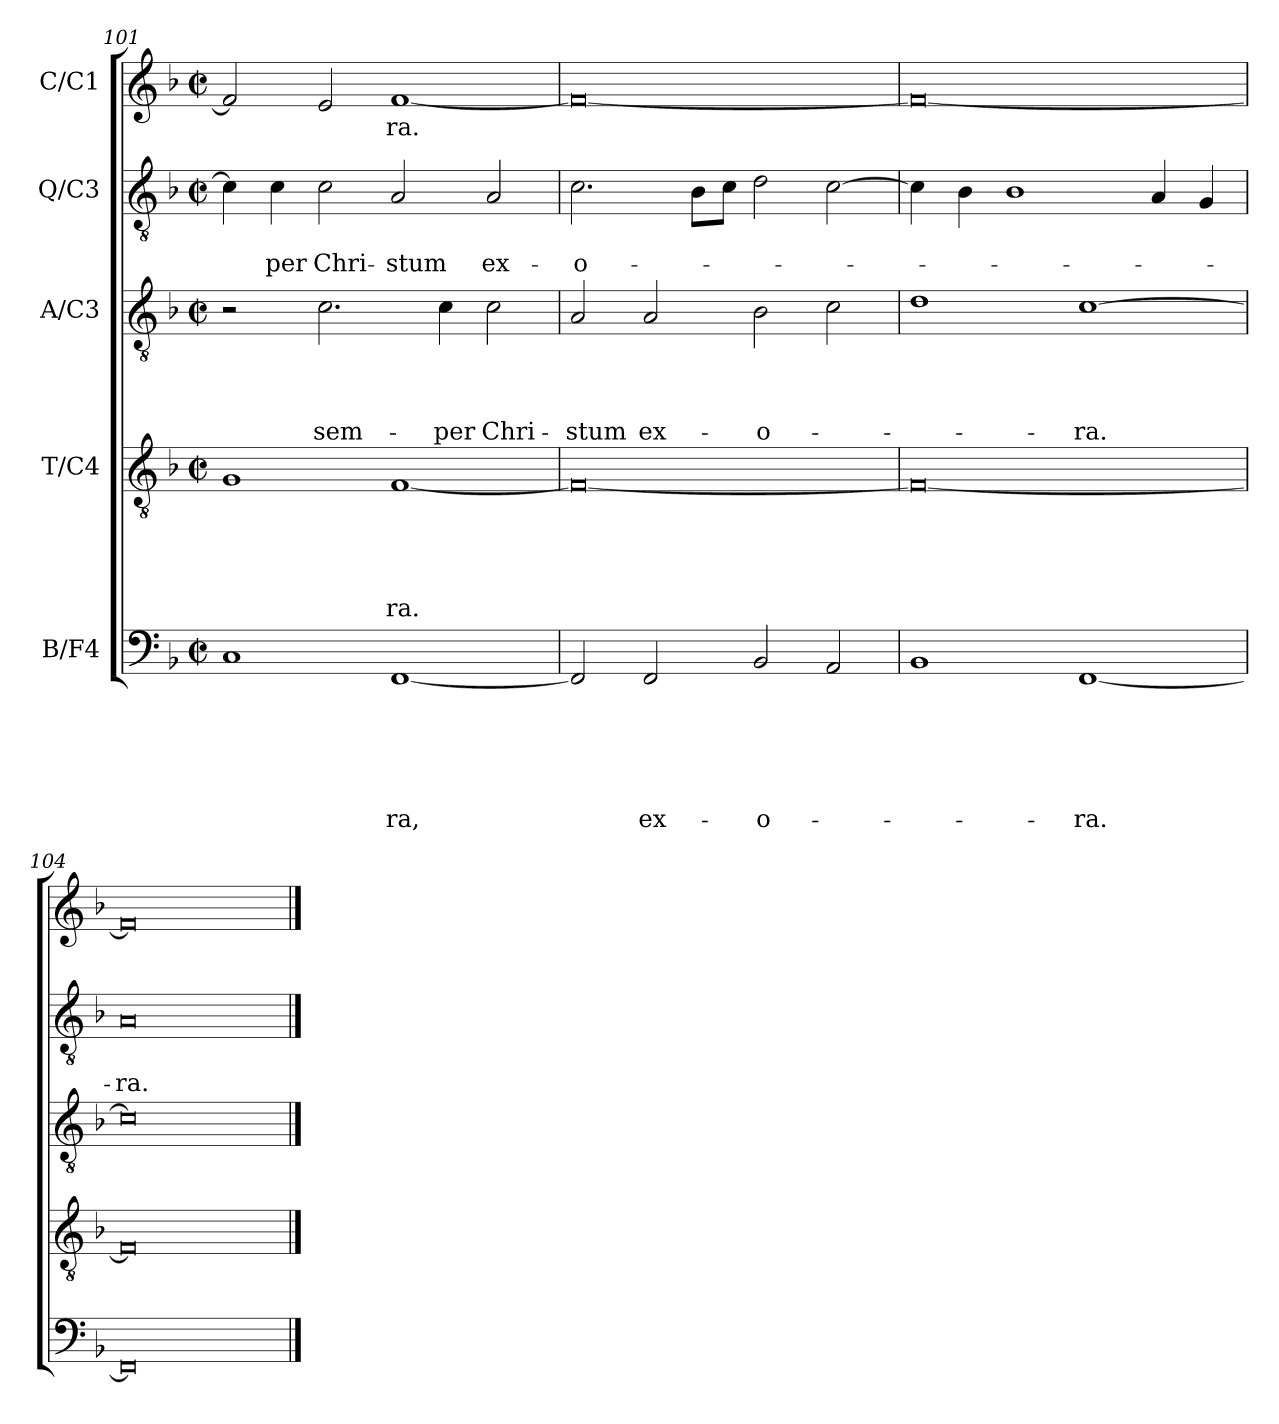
**kern	**text	**text	**text	**text	**text	**text	**kern	**text	**text	**text	**text	**text	**kern	**text	**text	**text	**text	**kern	**text	**text	**kern	**text
*part5	*part5	*part5	*part5	*part5	*part5	*part5	*part4	*part4	*part4	*part4	*part4	*part4	*part3	*part3	*part3	*part3	*part3	*part2	*part2	*part2	*part1	*part1
*staff5	*staff5	*staff5	*staff5	*staff5	*staff5	*staff5	*staff4	*staff4	*staff4	*staff4	*staff4	*staff4	*staff3	*staff3	*staff3	*staff3	*staff3	*staff2	*staff2	*staff2	*staff1	*staff1
*I"B/F4	*	*	*	*	*	*	*I"T/C4	*	*	*	*	*	*I"A/C3	*	*	*	*	*I"Q/C3	*	*	*I"C/C1	*
!!LO:LB:g=z
*clefF4	*	*	*	*	*	*	*clefGv2	*	*	*	*	*	*clefGv2	*	*	*	*	*clefGv2	*	*	*clefG2	*
*k[b-]	*	*	*	*	*	*	*k[b-]	*	*	*	*	*	*k[b-]	*	*	*	*	*k[b-]	*	*	*k[b-]	*
*F:	*	*	*	*	*	*	*F:	*	*	*	*	*	*F:	*	*	*	*	*F:	*	*	*F:	*
*M2/2	*	*	*	*	*	*	*M2/2	*	*	*	*	*	*M2/2	*	*	*	*	*M2/2	*	*	*M2/2	*
*met(c|)	*	*	*	*	*	*	*met(c|)	*	*	*	*	*	*met(c|)	*	*	*	*	*met(c|)	*	*	*met(c|)	*
=101	=101	=101	=101	=101	=101	=101	=101	=101	=101	=101	=101	=101	=101	=101	=101	=101	=101	=101	=101	=101	=101	=101
1C	.	.	.	.	.	.	1G	.	.	.	.	.	2r	.	.	.	.	4c\]	.	.	2f/]	.
!	!	!	!	!	!	!	!	!	!	!	!	!	!	!	!	!	!	!	!	!LO:LY:b	!	!
.	.	.	.	.	.	.	.	.	.	.	.	.	.	.	.	.	.	4c\	.	-per	.	.
!	!	!	!	!	!	!	!	!	!	!	!	!	!	!	!	!	!LO:LY:b	!	!	!LO:LY:b	!	!
.	.	.	.	.	.	.	.	.	.	.	.	.	2.c\	.	.	.	sem-	2c\	.	Chri-	2e/	.
!	!	!	!	!	!	!LO:LY:b	!	!	!	!	!	!LO:LY:b	!	!	!	!	!	!	!	!LO:LY:b	!	!LO:LY:b
[1FF	.	.	.	.	.	-ra,	[1F	.	.	.	.	-ra.	.	.	.	.	.	2A/	.	-stum	[1f	-ra.
!	!	!	!	!	!	!	!	!	!	!	!	!	!	!	!	!	!LO:LY:b	!	!	!	!	!
.	.	.	.	.	.	.	.	.	.	.	.	.	4c\	.	.	.	-per	.	.	.	.	.
!	!	!	!	!	!	!	!	!	!	!	!	!	!	!	!	!	!LO:LY:b	!	!	!LO:LY:b	!	!
.	.	.	.	.	.	.	.	.	.	.	.	.	2c\	.	.	.	Chri-	2A/	.	ex-	.	.
=102	=102	=102	=102	=102	=102	=102	=102	=102	=102	=102	=102	=102	=102	=102	=102	=102	=102	=102	=102	=102	=102	=102
!	!	!	!	!	!	!	!	!	!	!	!	!	!	!	!	!	!LO:LY:b	!	!	!LO:LY:b	!	!
2FF/]	.	.	.	.	.	.	0F_	.	.	.	.	.	2A/	.	.	.	-stum	2.c\	.	-o-	0f_	.
!	!	!	!	!	!	!LO:LY:b	!	!	!	!	!	!	!	!	!	!	!LO:LY:b	!	!	!	!	!
2FF/	.	.	.	.	.	ex-	.	.	.	.	.	.	2A/	.	.	.	ex-	.	.	.	.	.
.	.	.	.	.	.	.	.	.	.	.	.	.	.	.	.	.	.	8B-\L	.	.	.	.
.	.	.	.	.	.	.	.	.	.	.	.	.	.	.	.	.	.	8c\J	.	.	.	.
!	!	!	!	!	!	!LO:LY:b	!	!	!	!	!	!	!	!	!	!	!LO:LY:b	!	!	!	!	!
2BB-/	.	.	.	.	.	-o-	.	.	.	.	.	.	2B-\	.	.	.	-o-	2d\	.	.	.	.
2AA/	.	.	.	.	.	.	.	.	.	.	.	.	2c\	.	.	.	.	[2c\	.	.	.	.
=103	=103	=103	=103	=103	=103	=103	=103	=103	=103	=103	=103	=103	=103	=103	=103	=103	=103	=103	=103	=103	=103	=103
1BB-	.	.	.	.	.	.	0F_	.	.	.	.	.	1d	.	.	.	.	4c\]	.	.	0f_	.
.	.	.	.	.	.	.	.	.	.	.	.	.	.	.	.	.	.	4B-\	.	.	.	.
.	.	.	.	.	.	.	.	.	.	.	.	.	.	.	.	.	.	1B-	.	.	.	.
!	!	!	!	!	!	!LO:LY:b	!	!	!	!	!	!	!	!	!	!	!LO:LY:b	!	!	!	!	!
[1FF	.	.	.	.	.	-ra.	.	.	.	.	.	.	[1c	.	.	.	-ra.	.	.	.	.	.
.	.	.	.	.	.	.	.	.	.	.	.	.	.	.	.	.	.	4A/	.	.	.	.
.	.	.	.	.	.	.	.	.	.	.	.	.	.	.	.	.	.	4G/	.	.	.	.
=104	=104	=104	=104	=104	=104	=104	=104	=104	=104	=104	=104	=104	=104	=104	=104	=104	=104	=104	=104	=104	=104	=104
!	!	!	!	!	!	!	!	!	!	!	!	!	!	!	!	!	!	!	!	!LO:LY:b	!	!
0FF]	.	.	.	.	.	.	0F]	.	.	.	.	.	0c]	.	.	.	.	0A	.	-ra.	0f]	.
==	==	==	==	==	==	==	==	==	==	==	==	==	==	==	==	==	==	==	==	==	==	==
*-	*-	*-	*-	*-	*-	*-	*-	*-	*-	*-	*-	*-	*-	*-	*-	*-	*-	*-	*-	*-	*-	*-
